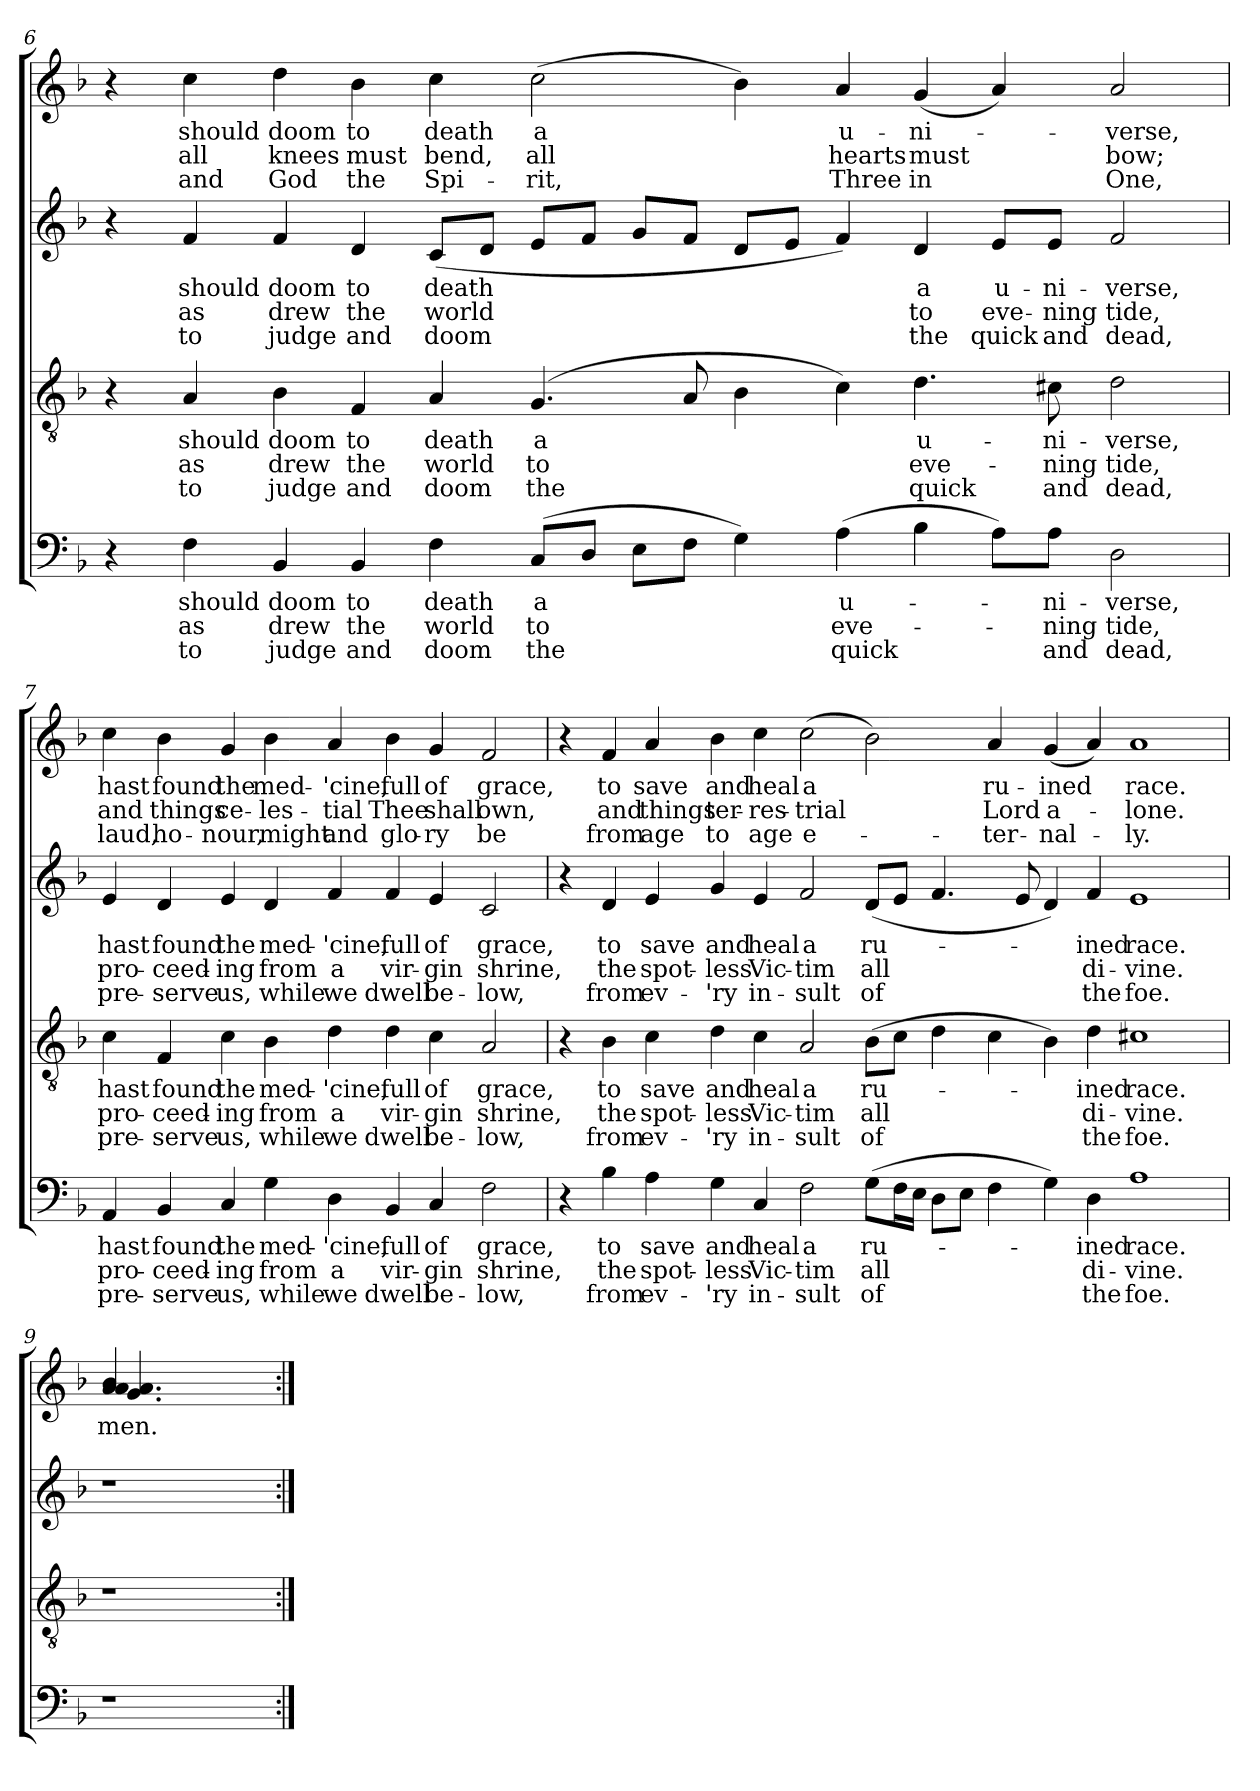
**kern	**text	**text	**text	**kern	**text	**text	**text	**kern	**text	**text	**text	**kern	**text	**text	**text
*part4	*part4	*part4	*part4	*part3	*part3	*part3	*part3	*part2	*part2	*part2	*part2	*part1	*part1	*part1	*part1
*staff4	*staff4	*staff4	*staff4	*staff3	*staff3	*staff3	*staff3	*staff2	*staff2	*staff2	*staff2	*staff1	*staff1	*staff1	*staff1
*clefF4	*	*	*	*clefGv2	*	*	*	*clefG2	*	*	*	*clefG2	*	*	*
*k[b-]	*	*	*	*k[b-]	*	*	*	*k[b-]	*	*	*	*k[b-]	*	*	*
*F:	*	*	*	*F:	*	*	*	*F:	*	*	*	*F:	*	*	*
=6	=6	=6	=6	=6	=6	=6	=6	=6	=6	=6	=6	=6	=6	=6	=6
4r	.	.	.	4r	.	.	.	4r	.	.	.	4r	.	.	.
!	!LO:LY:b	!LO:LY:b	!LO:LY:b	!	!LO:LY:b	!LO:LY:b	!LO:LY:b	!	!LO:LY:b	!LO:LY:b	!LO:LY:b	!	!LO:LY:b	!LO:LY:b	!LO:LY:b
4F\	should	as	to	4A/	should	as	to	4f/	should	as	to	4cc\	should	all	and
!	!LO:LY:b	!LO:LY:b	!LO:LY:b	!	!LO:LY:b	!LO:LY:b	!LO:LY:b	!	!LO:LY:b	!LO:LY:b	!LO:LY:b	!	!LO:LY:b	!LO:LY:b	!LO:LY:b
4BB-/	doom	drew	judge	4B-\	doom	drew	judge	4f/	doom	drew	judge	4dd\	doom	knees	God
!	!LO:LY:b	!LO:LY:b	!LO:LY:b	!	!LO:LY:b	!LO:LY:b	!LO:LY:b	!	!LO:LY:b	!LO:LY:b	!LO:LY:b	!	!LO:LY:b	!LO:LY:b	!LO:LY:b
4BB-/	to	the	and	4F/	to	the	and	4d/	to	the	and	4b-\	to	must	the
!	!LO:LY:b	!LO:LY:b	!LO:LY:b	!	!LO:LY:b	!LO:LY:b	!LO:LY:b	!	!LO:LY:b	!LO:LY:b	!LO:LY:b	!	!LO:LY:b	!LO:LY:b	!LO:LY:b
4F\	death	world	doom	4A/	death	world	doom	(<8c/L	death	world	doom	4cc\	death	bend,	Spi-
.	.	.	.	.	.	.	.	8d/J	.	.	.	.	.	.	.
!	!LO:LY:b:rj	!LO:LY:b:rj	!LO:LY:b:rj	!	!LO:LY:b:rj	!LO:LY:b:rj	!LO:LY:b:rj	!	!	!	!	!	!LO:LY:b:rj	!LO:LY:b:rj	!LO:LY:b:rj
(<8C/L	a	to	the	(4.G/	a	to	the	8e/L	.	.	.	(>2cc\	a	all	-rit,
8D/J	.	.	.	.	.	.	.	8f/J	.	.	.	.	.	.	.
8E\L	.	.	.	.	.	.	.	8g/L	.	.	.	.	.	.	.
8F\J	.	.	.	8A/	.	.	.	8f/J	.	.	.	.	.	.	.
4G\)	.	.	.	4B-\	.	.	.	8d/L	.	.	.	4b-\)	.	.	.
.	.	.	.	.	.	.	.	8e/J	.	.	.	.	.	.	.
!	!LO:LY:b	!LO:LY:b	!LO:LY:b	!	!	!	!	!	!	!	!	!	!LO:LY:b	!LO:LY:b	!LO:LY:b
(>4A\	u-	eve-	quick	4c\)	.	.	.	4f/)	.	.	.	4a/	u-	hearts	Three
!	!	!	!	!	!LO:LY:b	!LO:LY:b	!LO:LY:b	!	!LO:LY:b	!LO:LY:b	!LO:LY:b	!	!LO:LY:b	!LO:LY:b	!LO:LY:b
4B-\	.	.	.	4.d\	u-	eve-	quick	4d/	a	to	the	(<4g/	-ni-	must	in
!	!	!	!	!	!	!	!	!	!LO:LY:b	!LO:LY:b	!LO:LY:b	!	!	!	!
8A\L)	.	.	.	.	.	.	.	8e/L	u-	eve-	quick	4a/)	.	.	.
!	!LO:LY:b	!LO:LY:b	!LO:LY:b	!	!LO:LY:b	!LO:LY:b	!LO:LY:b	!	!LO:LY:b	!LO:LY:b	!LO:LY:b	!	!	!	!
8A\J	-ni-	-ning	and	8c#X\	-ni-	-ning	and	8e/J	-ni-	-ning	and	.	.	.	.
!	!LO:LY:b	!LO:LY:b	!LO:LY:b	!	!LO:LY:b	!LO:LY:b	!LO:LY:b	!	!LO:LY:b	!LO:LY:b	!LO:LY:b	!	!LO:LY:b	!LO:LY:b	!LO:LY:b
2D\	-verse,	tide,	dead,	2d\	-verse,	tide,	dead,	2f/	-verse,	tide,	dead,	2a/	-verse,	bow;	One,
!!LO:LB:g=z
=7	=7	=7	=7	=7	=7	=7	=7	=7	=7	=7	=7	=7	=7	=7	=7
!	!LO:LY:b	!LO:LY:b	!LO:LY:b	!	!LO:LY:b	!LO:LY:b	!LO:LY:b	!	!LO:LY:b	!LO:LY:b	!LO:LY:b	!	!LO:LY:b	!LO:LY:b	!LO:LY:b
4AA/	hast	pro-	pre-	4c\	hast	pro-	pre-	4e/	hast	pro-	pre-	4cc\	hast	and	laud,
!	!LO:LY:b	!LO:LY:b	!LO:LY:b	!	!LO:LY:b	!LO:LY:b	!LO:LY:b	!	!LO:LY:b	!LO:LY:b	!LO:LY:b	!	!LO:LY:b	!LO:LY:b	!LO:LY:b
4BB-/	found	-ceed-	-serve	4F/	found	-ceed-	-serve	4d/	found	-ceed-	-serve	4b-\	found	things	ho-
!	!LO:LY:b	!LO:LY:b	!LO:LY:b	!	!LO:LY:b	!LO:LY:b	!LO:LY:b	!	!LO:LY:b	!LO:LY:b	!LO:LY:b	!	!LO:LY:b	!LO:LY:b	!LO:LY:b
4C/	the	-ing	us,	4c\	the	-ing	us,	4e/	the	-ing	us,	4g/	the	ce-	-nour,
!	!LO:LY:b	!LO:LY:b	!LO:LY:b	!	!LO:LY:b	!LO:LY:b	!LO:LY:b	!	!LO:LY:b	!LO:LY:b	!LO:LY:b	!	!LO:LY:b	!LO:LY:b	!LO:LY:b
4G\	med-	from	while	4B-\	med-	from	while	4d/	med-	from	while	4b-\	med-	-les-	might
!	!LO:LY:b	!LO:LY:b	!LO:LY:b	!	!LO:LY:b	!LO:LY:b	!LO:LY:b	!	!LO:LY:b	!LO:LY:b	!LO:LY:b	!	!LO:LY:b	!LO:LY:b	!LO:LY:b
4D\	-'cine,	a	we	4d\	-'cine,	a	we	4f/	-'cine,	a	we	4a/	-'cine,	-tial	and
!	!LO:LY:b	!LO:LY:b	!LO:LY:b	!	!LO:LY:b	!LO:LY:b	!LO:LY:b	!	!LO:LY:b	!LO:LY:b	!LO:LY:b	!	!LO:LY:b	!LO:LY:b	!LO:LY:b
4BB-/	full	vir-	dwell	4d\	full	vir-	dwell	4f/	full	vir-	dwell	4b-\	full	Thee	glo-
!	!LO:LY:b	!LO:LY:b	!LO:LY:b	!	!LO:LY:b	!LO:LY:b	!LO:LY:b	!	!LO:LY:b	!LO:LY:b	!LO:LY:b	!	!LO:LY:b	!LO:LY:b	!LO:LY:b
4C/	of	-gin	be-	4c\	of	-gin	be-	4e/	of	-gin	be-	4g/	of	shall	-ry
!	!LO:LY:b	!LO:LY:b	!LO:LY:b	!	!LO:LY:b	!LO:LY:b	!LO:LY:b	!	!LO:LY:b	!LO:LY:b	!LO:LY:b	!	!LO:LY:b	!LO:LY:b	!LO:LY:b
2F\	grace,	shrine,	-low,	2A/	grace,	shrine,	-low,	2c/	grace,	shrine,	-low,	2f/	grace,	own,	be
=8	=8	=8	=8	=8	=8	=8	=8	=8	=8	=8	=8	=8	=8	=8	=8
4r	.	.	.	4r	.	.	.	4r	.	.	.	4r	.	.	.
!	!LO:LY:b	!LO:LY:b	!LO:LY:b	!	!LO:LY:b	!LO:LY:b	!LO:LY:b	!	!LO:LY:b	!LO:LY:b	!LO:LY:b	!	!LO:LY:b	!LO:LY:b	!LO:LY:b
4B-\	to	the	from	4B-\	to	the	from	4d/	to	the	from	4f/	to	and	from
!	!LO:LY:b	!LO:LY:b	!LO:LY:b	!	!LO:LY:b	!LO:LY:b	!LO:LY:b	!	!LO:LY:b	!LO:LY:b	!LO:LY:b	!	!LO:LY:b	!LO:LY:b	!LO:LY:b
4A\	save	spot-	ev-	4c\	save	spot-	ev-	4e/	save	spot-	ev-	4a/	save	things	age
!	!LO:LY:b	!LO:LY:b	!LO:LY:b	!	!LO:LY:b	!LO:LY:b	!LO:LY:b	!	!LO:LY:b	!LO:LY:b	!LO:LY:b	!	!LO:LY:b	!LO:LY:b	!LO:LY:b
4G\	and	-less	-'ry	4d\	and	-less	-'ry	4g/	and	-less	-'ry	4b-\	and	ter-	to
!	!LO:LY:b	!LO:LY:b	!LO:LY:b	!	!LO:LY:b	!LO:LY:b	!LO:LY:b	!	!LO:LY:b	!LO:LY:b	!LO:LY:b	!	!LO:LY:b	!LO:LY:b	!LO:LY:b
4C/	heal	Vic-	in-	4c\	heal	Vic-	in-	4e/	heal	Vic-	in-	4cc\	heal	-res-	age
!	!LO:LY:b	!LO:LY:b	!LO:LY:b	!	!LO:LY:b	!LO:LY:b	!LO:LY:b	!	!LO:LY:b	!LO:LY:b	!LO:LY:b	!	!LO:LY:b:rj	!LO:LY:b:rj	!LO:LY:b:rj
2F\	a	-tim	-sult	2A/	a	-tim	-sult	2f/	a	-tim	-sult	(>2cc\	a	-trial	e-
!	!LO:LY:b	!LO:LY:b	!LO:LY:b	!	!LO:LY:b	!LO:LY:b	!LO:LY:b	!	!LO:LY:b	!LO:LY:b	!LO:LY:b	!	!	!	!
(>8G\L	ru-	all	of	(>8B-\L	ru-	all	of	(<8d/L	ru-	all	of	2b-\)	.	.	.
16F\L	.	.	.	8c\J	.	.	.	8e/J	.	.	.	.	.	.	.
16E\JJ	.	.	.	.	.	.	.	.	.	.	.	.	.	.	.
8D\L	.	.	.	4d\	.	.	.	4.f/	.	.	.	.	.	.	.
8E\J	.	.	.	.	.	.	.	.	.	.	.	.	.	.	.
!	!	!	!	!	!	!	!	!	!	!	!	!	!LO:LY:b	!LO:LY:b	!LO:LY:b
4F\	.	.	.	4c\	.	.	.	.	.	.	.	4a/	ru-	Lord	-ter-
.	.	.	.	.	.	.	.	8e/	.	.	.	.	.	.	.
!	!	!	!	!	!	!	!	!	!	!	!	!	!LO:LY:b	!LO:LY:b	!LO:LY:b
4G\)	.	.	.	4B-\)	.	.	.	4d/)	.	.	.	(<4g/	-ined	a-	-nal-
!	!LO:LY:b	!LO:LY:b	!LO:LY:b	!	!LO:LY:b	!LO:LY:b	!LO:LY:b	!	!LO:LY:b	!LO:LY:b	!LO:LY:b	!	!	!	!
4D\	-ined	di-	the	4d\	-ined	di-	the	4f/	-ined	di-	the	4a/)	.	.	.
!	!LO:LY:b	!LO:LY:b	!LO:LY:b	!	!LO:LY:b	!LO:LY:b	!LO:LY:b	!	!LO:LY:b	!LO:LY:b	!LO:LY:b	!	!LO:LY:b	!LO:LY:b	!LO:LY:b
1A	race.	-vine.	foe.	1c#X	race.	-vine.	foe.	1e	race.	-vine.	foe.	1a	race.	-lone.	-ly.
!!LO:LB:g=z
=9	=9	=9	=9	=9	=9	=9	=9	=9	=9	=9	=9	=9	=9	=9	=9
!	!	!	!	!	!	!	!	!	!	!	!	!	!LO:LY:b	!	!
*	*	*	*	*	*	*	*	*	*	*	*	*^	*	*	*
!	!	!	!	!	!	!	!	!	!	!	!	!	!	!LO:LY:b	!	!
1r	.	.	.	1r	.	.	.	1r	.	.	.	(4a/ 4a/ 4b-/	(<4.g/ 4.a/	-men.	.	.
.	.	.	.	.	.	.	.	.	.	.	.	2ryy	.	.	.	.
.	.	.	.	.	.	.	.	.	.	.	.	.	2ryy	.	.	.
.	.	.	.	.	.	.	.	.	.	.	.	8ryy	.	.	.	.
.	.	.	.	.	.	.	.	.	.	.	.	8ryy	8ryy	.	.	.
*	*	*	*	*	*	*	*	*	*	*	*	*v	*v	*	*	*
=:|!	=:|!	=:|!	=:|!	=:|!	=:|!	=:|!	=:|!	=:|!	=:|!	=:|!	=:|!	=:|!	=:|!	=:|!	=:|!
*-	*-	*-	*-	*-	*-	*-	*-	*-	*-	*-	*-	*-	*-	*-	*-
